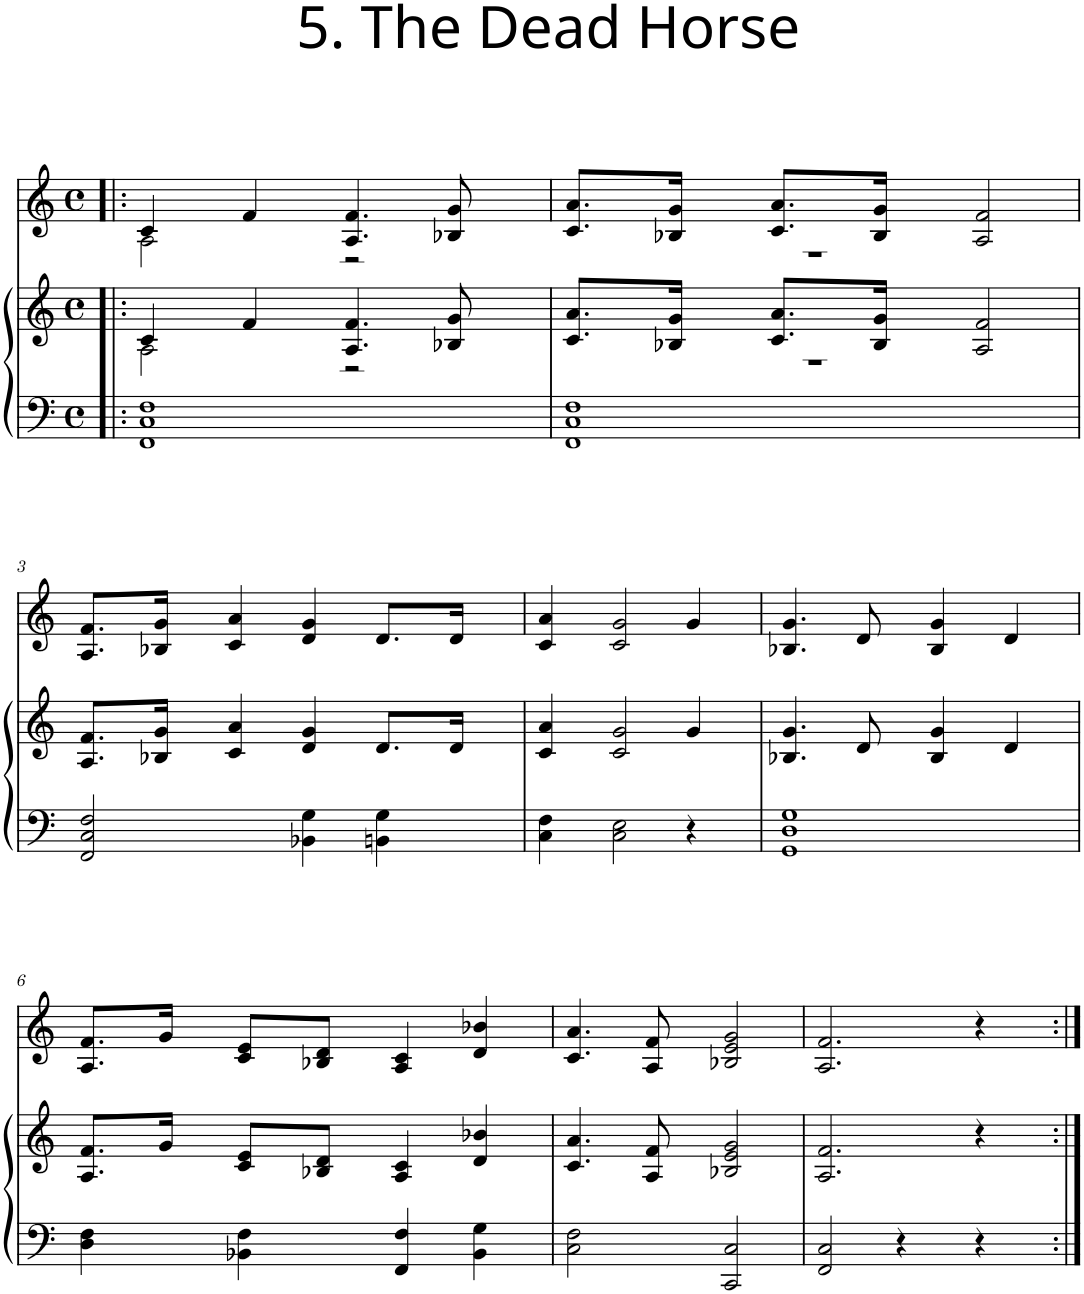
**kern	**kern	**kern
*part2	*part2	*part1
*staff3	*staff2	*staff1
*I"Piano	*	*I"Violin
*I'Pno	*	*
*clefF4	*clefG2	*clefG2
*k[]	*k[]	*k[]
*M4/4	*M4/4	*M4/4
*met(c)	*met(c)	*met(c)
=1!|:	=1!|:	=1!|:
*	*^	*^
1FF 1C 1F	4c/	2A\	4c/	2A\
.	4f/	.	4f/	.
.	4.A/ 4.f/	2r	4.A/ 4.f/	2r
.	8B-X/ 8g/	.	8B-X/ 8g/	.
=2	=2	=2	=2	=2
1FF 1C 1F	8.c/ 8.a/L	1r	8.c/ 8.a/L	1r
.	16B-X/ 16g/Jk	.	16B-X/ 16g/Jk	.
.	8.c/ 8.a/L	.	8.c/ 8.a/L	.
.	16B-/ 16g/Jk	.	16B-/ 16g/Jk	.
.	2A/ 2f/	.	2A/ 2f/	.
*	*v	*v	*	*
*	*	*v	*v
!!LO:LB:g=z
=3	=3	=3
2FF/ 2C/ 2F/	8.A/ 8.f/L	8.A/ 8.f/L
.	16B-X/ 16g/Jk	16B-X/ 16g/Jk
.	4c/ 4a/	4c/ 4a/
4BB-X\ 4G\	4d/ 4g/	4d/ 4g/
4BBn\ 4G\	8.d/L	8.d/L
.	16d/Jk	16d/Jk
=4	=4	=4
4C\ 4F\	4c/ 4a/	4c/ 4a/
2C\ 2E\	2c/ 2g/	2c/ 2g/
4r	4g/	4g/
=5	=5	=5
1GG 1D 1G	4.B-X/ 4.g/	4.B-X/ 4.g/
.	8d/	8d/
.	4B-/ 4g/	4B-/ 4g/
.	4d/	4d/
!!LO:LB:g=z
=6	=6	=6
4D\ 4F\	8.A/ 8.f/L	8.A/ 8.f/L
.	16g/Jk	16g/Jk
4BB-X\ 4F\	8c/ 8e/L	8c/ 8e/L
.	8B-X/ 8d/J	8B-X/ 8d/J
4FF/ 4F/	4A/ 4c/	4A/ 4c/
4BB-\ 4G\	4d/ 4b-X/	4d/ 4b-X/
=7	=7	=7
2C\ 2F\	4.c/ 4.a/	4.c/ 4.a/
.	8A/ 8f/	8A/ 8f/
2CC/ 2C/	2B-X/ 2e/ 2g/	2B-X/ 2e/ 2g/
=8	=8	=8
2FF/ 2C/	2.A/ 2.f/	2.A/ 2.f/
4r	.	.
4r	4r	4r
=:|!	=:|!	=:|!
*-	*-	*-
